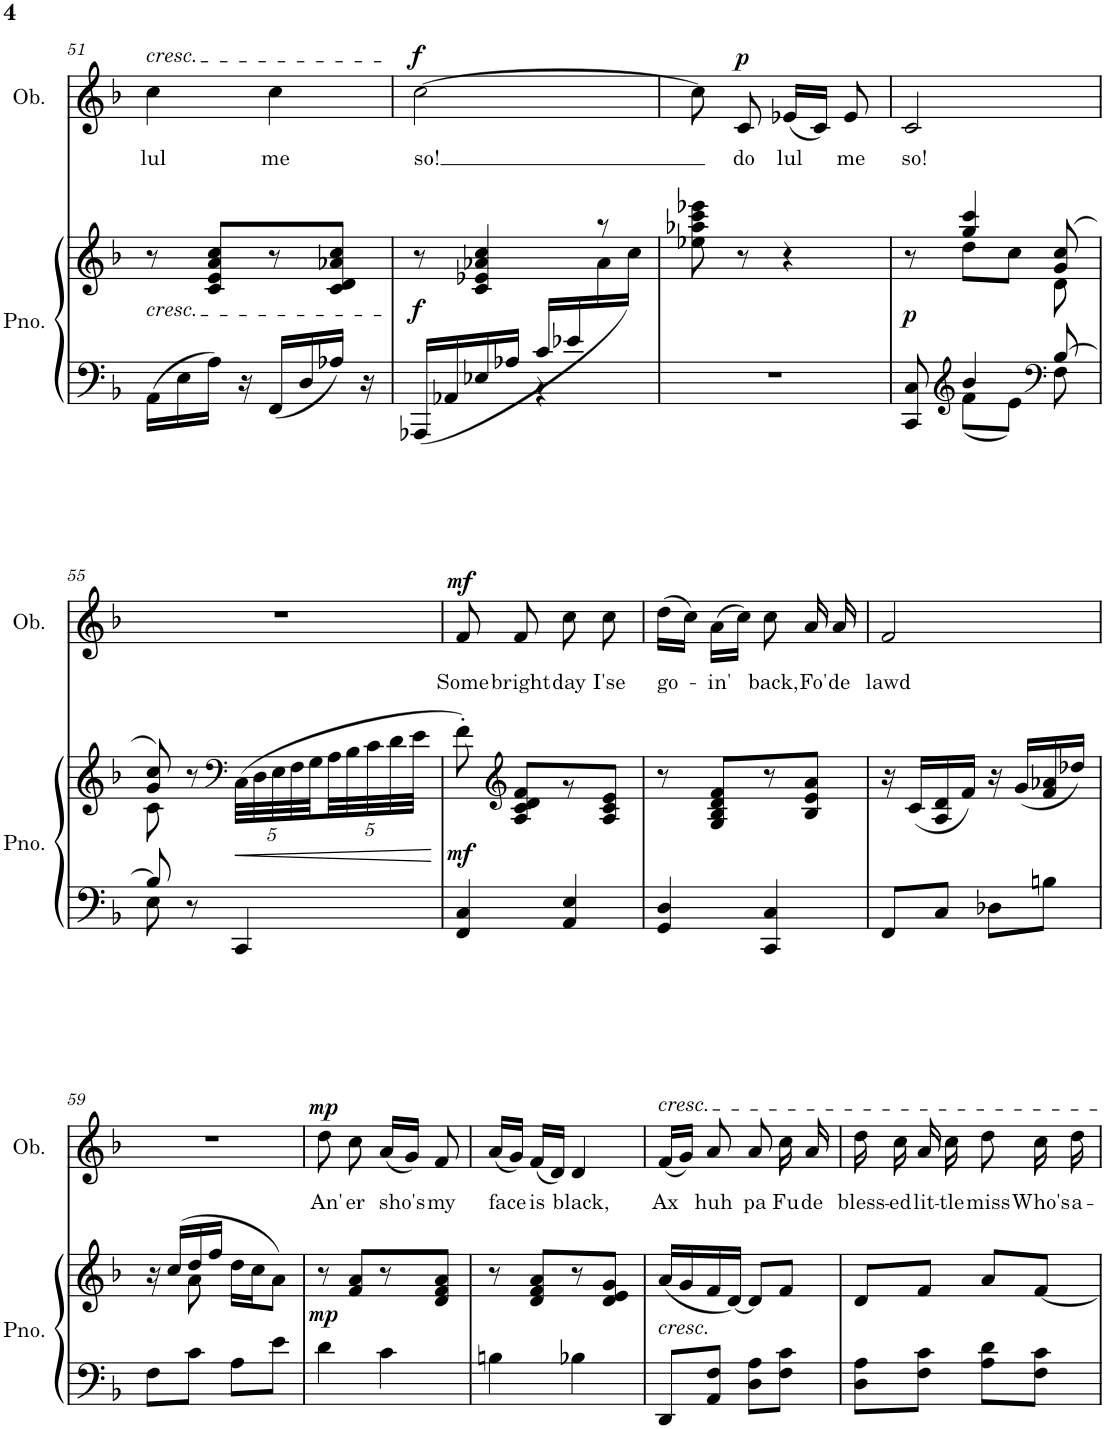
**kern	**kern	**dynam	**kern	**text	**dynam
*part2	*part2	*part2	*part1	*part1	*part1
*staff3	*staff2	*staff2/3	*staff1	*staff1	*staff1
*I"Piano	*	*	*I"Oboe	*	*
*I'Pno.	*	*	*I'Ob.	*	*
!!LO:PB:g=z
*clefF4	*clefG2	*	*clefG2	*	*
*k[b-]	*k[b-]	*	*k[b-]	*	*
*M4/8	*M4/8	*	*M4/8	*	*
=51	=51	=51	=51	=51	=51
!	!	!	!LO:TX:a:i:t=cresc.	!	!
!	!LO:TX:b:i:t=cresc.	!	!	!	!
!	!	!	!	!LO:LY:b	!
16AA\LL	8r	.	4cc\	lul	.
16E\	.	.	.	.	.
16A\JJ	8c/ 8e/ 8a/ 8cc/L	.	.	.	.
16r	.	.	.	.	.
!	!	!	!	!LO:LY:b	!
16FF/LL	8r	.	4cc\	me	.
16D/	.	.	.	.	.
16A-X/JJ	8c/ 8d/ 8a-X/ 8cc/J	.	.	.	.
16r	.	.	.	.	.
=52	=52	=52	=52	=52	=52
*^	*^	*	*	*	*
!	!	!	!	!LO:DY:b	!	!LO:LY:b	!LO:DY:a
(<16AAA-X/LL	4ryy	8r	4.ryy	f	[2cc\	so!	f
16AA-X/	.	.	.	.	.	.	.
16E-X/	.	4c/ 4e-X/ 4a-X/ 4cc/	.	.	.	.	.
16A-X/JJ	.	.	.	.	.	.	.
16c/LL	4r	.	.	.	.	.	.
16e-X/	.	.	.	.	.	.	.
8ryy	.	8raa	16a-\	.	.	.	.
.	.	.	16cc\JJ)	.	.	.	.
*v	*v	*	*	*	*	*	*
*	*v	*v	*	*	*	*
=53	=53	=53	=53	=53	=53
2r	8ee-X\ 8aa-X\ 8ccc\ 8eee-X\	.	8cc\]	.	.
!	!	!	!	!LO:LY:b	!LO:DY:a
.	8r	.	8c/	do	p
!	!	!	!	!LO:LY:b	!
.	4r	.	(16e-X/LL	lul	.
.	.	.	16c/JJ)	.	.
!	!	!	!	!LO:LY:b	!
.	.	.	8e-/	me	.
=54	=54	=54	=54	=54	=54
*^	*^	*	*	*	*
!	!	!	!	!LO:DY:b	!	!LO:LY:b	!
8CC/ 8C/	8ryy	8r	8ryy	p	2c/	so!	.
*clefG2	*	*	*	*	*	*	*
4b-/	8f\L	4gg/ 4ccc/	8dd\L	.	.	.	.
.	8e\J	.	8cc\J	.	.	.	.
*clefF4	*	*	*	*	*	*	*
[8B-/	8F\	(>8g/ 8cc/	8d\	.	.	.	.
!!LO:LB:g=z
=55	=55	=55	=55	=55	=55	=55	=55
8B-/]	8E\	8g/ 8cc/)	8c\	.	2r	.	.
8r	4.ryy	8r	4.ryy	.	.	.	.
*	*	*clefF4	*	*	*	*	*
*	*	*Xbrackettup	*	*	*	*	*
!	!	!	!	!LO:HP:b	!	!	!
4CC/	.	(40C\LLL	.	<	.	.	.
.	.	40D\	.	.	.	.	.
.	.	40E\	.	.	.	.	.
.	.	40F\	.	.	.	.	.
.	.	40G\	.	.	.	.	.
.	.	40A\	.	.	.	.	.
.	.	40B-\	.	.	.	.	.
.	.	40c\	.	.	.	.	.
.	.	40d\	.	.	.	.	.
.	.	40e\JJJ	.	.	.	.	.
*v	*v	*	*	*	*	*	*
*	*v	*v	*	*	*	*
.	.	[	.	.	.
=56	=56	=56	=56	=56	=56
!	!	!LO:DY:b	!	!LO:LY:b	!LO:DY:a
4FF/ 4C/	8f'\)	mf	8f/	Some	mf
*	*clefG2	*	*	*	*
!	!	!	!	!LO:LY:b	!
.	8A/ 8c/ 8d/ 8f/L	.	8f/	bright	.
!	!	!	!	!LO:LY:b	!
4AA/ 4E/	8r	.	8cc\	day	.
!	!	!	!	!LO:LY:b	!
.	8A/ 8c/ 8e/J	.	8cc\	I'se	.
=57	=57	=57	=57	=57	=57
!	!	!	!	!LO:LY:b	!
4GG/ 4D/	8r	.	(16dd\LL	go-	.
.	.	.	16cc\JJ)	.	.
!	!	!	!	!LO:LY:b	!
.	8G/ 8B-/ 8d/ 8f/L	.	(16a\LL	-in'	.
.	.	.	16cc\JJ)	.	.
!	!	!	!	!LO:LY:b	!
4CC/ 4C/	8r	.	8cc\	back,	.
!	!	!	!	!LO:LY:b	!
.	8B-/ 8e/ 8a/J	.	16a/	Fo'	.
!	!	!	!	!LO:LY:b	!
.	.	.	16a/	de	.
=58	=58	=58	=58	=58	=58
!	!	!	!	!LO:LY:b	!
8FF/L	16r	.	2f/	lawd	.
.	(16c/LL	.	.	.	.
8C/J	16A/ 16d/	.	.	.	.
.	16f/JJ)	.	.	.	.
8D-X\L	16r	.	.	.	.
.	(16g/LL	.	.	.	.
8Bn\J	16f/ 16a-X/	.	.	.	.
.	16dd-X/JJ)	.	.	.	.
!!LO:LB:g=z
=59	=59	=59	=59	=59	=59
*	*^	*	*	*	*
8F\L	16r	8ryy	.	2r	.	.
.	(16cc/LL	.	.	.	.	.
8c\J	16dd/	8a\	.	.	.	.
.	16ff/JJ	.	.	.	.	.
8A\L	16dd\LL	4ryy	.	.	.	.
.	16cc\J	.	.	.	.	.
8e\J	8a\J)	.	.	.	.	.
*	*v	*v	*	*	*	*
=60	=60	=60	=60	=60	=60
!	!	!LO:DY:b	!	!LO:LY:b	!LO:DY:a
4d\	8r	mp	8dd\	An'	mp
!	!	!	!	!LO:LY:b	!
.	8f/ 8a/L	.	8cc\	er	.
!	!	!	!	!LO:LY:b	!
4c\	8r	.	(16a/LL	sho's	.
.	.	.	16g/JJ)	.	.
!	!	!	!	!LO:LY:b	!
.	8d/ 8f/ 8a/J	.	8f/	my	.
=61	=61	=61	=61	=61	=61
!	!	!	!	!LO:LY:b	!
4Bn\	8r	.	(16a/LL	face	.
.	.	.	16g/JJ)	.	.
!	!	!	!	!LO:LY:b	!
.	8d/ 8f/ 8a/L	.	(16f/LL	is	.
.	.	.	16d/JJ)	.	.
!	!	!	!	!LO:LY:b	!
4B-X\	8r	.	4d/	black,	.
.	8d/ 8e/ 8g/J	.	.	.	.
=62	=62	=62	=62	=62	=62
!	!	!	!LO:TX:a:i:t=cresc.	!	!
!	!LO:TX:b:i:t=cresc.	!	!	!	!
!	!	!	!	!LO:LY:b	!
8DD/L	(16a/LL	.	(16f/LL	Ax	.
.	16g/	.	16g/JJ)	.	.
!	!	!	!	!LO:LY:b	!
8AA/ 8F/J	16f/	.	8a/	huh	.
.	[16d/JJ)	.	.	.	.
!	!	!	!	!LO:LY:b	!
8D\ 8A\L	8d/L]	.	8a/	pa	.
!	!	!	!	!LO:LY:b	!
8F\ 8c\J	8f/J	.	16cc\	Fu	.
!	!	!	!	!LO:LY:b	!
.	.	.	16a/	de	.
=63	=63	=63	=63	=63	=63
!	!	!	!	!LO:LY:b	!
8D\ 8A\L	8d/L	.	16dd\	bless-	.
!	!	!	!	!LO:LY:b	!
.	.	.	16cc\	-ed	.
!	!	!	!	!LO:LY:b	!
8F\ 8c\J	8f/J	.	16a/	lit-	.
!	!	!	!	!LO:LY:b	!
.	.	.	16cc\	-tle	.
!	!	!	!	!LO:LY:b	!
8A\ 8d\L	8a/L	.	8dd\	miss	.
!	!	!	!	!LO:LY:b	!
8F\ 8c\J	[8f/J	.	16cc\	Who's	.
!	!	!	!	!LO:LY:b	!
.	.	.	16dd\	a-	.
=	=	=	=	=	=
*-	*-	*-	*-	*-	*-
